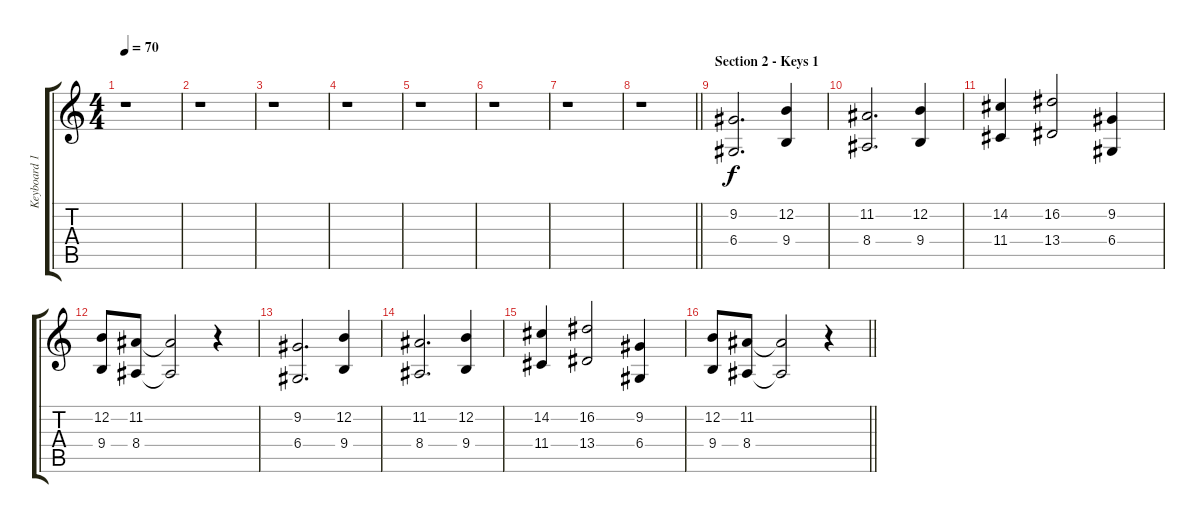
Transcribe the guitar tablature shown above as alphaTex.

\track ("Keyboard 1 (Strings)" "Keyboard 1") {instrument stringensemble1}
\staff {score tabs}
\tuning (E4 B3 G3 D3 A2 E2) {hide}
\ts (4 4)
\tempo 70
\clef g2
\ks c
r.1{dy f} |
r.1 |
r.1 |
r.1 |
r.1 |
r.1 |
r.1 |
\barLineRight lightlight
r.1 |
\section ("" "Section 2 - Keys 1")
(9.2 6.4).2{d balance 16} (12.2 9.4).4 |
(11.2 8.4).2{d} (12.2 9.4).4 |
(14.2 11.4).4 (16.2 13.4).2 (9.2 6.4).4 |
(12.2 9.4).8 (11.2 8.4).8 (11.2{t} 8.4{t}).2 r.4 |
(9.2 6.4).2{d} (12.2 9.4).4 |
(11.2 8.4).2{d} (12.2 9.4).4 |
(14.2 11.4).4 (16.2 13.4).2 (9.2 6.4).4 |
\barLineRight lightlight
(12.2 9.4).8 (11.2 8.4).8 (11.2{t} 8.4{t}).2 r.4
